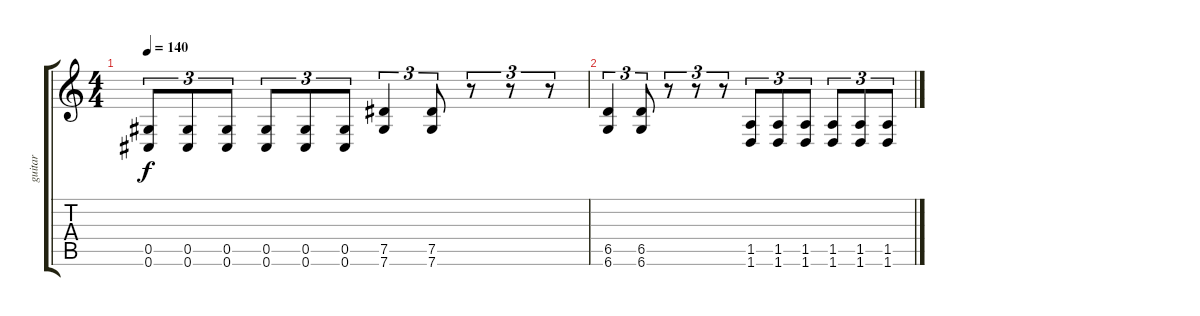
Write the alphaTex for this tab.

\track ("guitar" "guitar") {instrument overdrivenguitar}
\staff {score tabs}
\tuning (Eb4 Bb3 Gb3 Db3 Ab2 Db2) {hide}
\ts (4 4)
\tempo 140
\clef g2
\ks c
(0.5 0.6).8{tu (3 2) dy f} (0.5 0.6).8{tu (3 2)} (0.5 0.6).8{tu (3 2)} (0.5 0.6).8{tu (3 2)} (0.5 0.6).8{tu (3 2)} (0.5 0.6).8{tu (3 2)} (7.5 7.6).4{tu (3 2)} (7.5 7.6).8{tu (3 2)} r.8{tu (3 2)} r.8{tu (3 2)} r.8{tu (3 2)} |
(6.5 6.6).4{tu (3 2)} (6.5 6.6).8{tu (3 2)} r.8{tu (3 2)} r.8{tu (3 2)} r.8{tu (3 2)} (1.5 1.6).8{tu (3 2)} (1.5 1.6).8{tu (3 2)} (1.5 1.6).8{tu (3 2)} (1.5 1.6).8{tu (3 2)} (1.5 1.6).8{tu (3 2)} (1.5 1.6).8{tu (3 2)}
